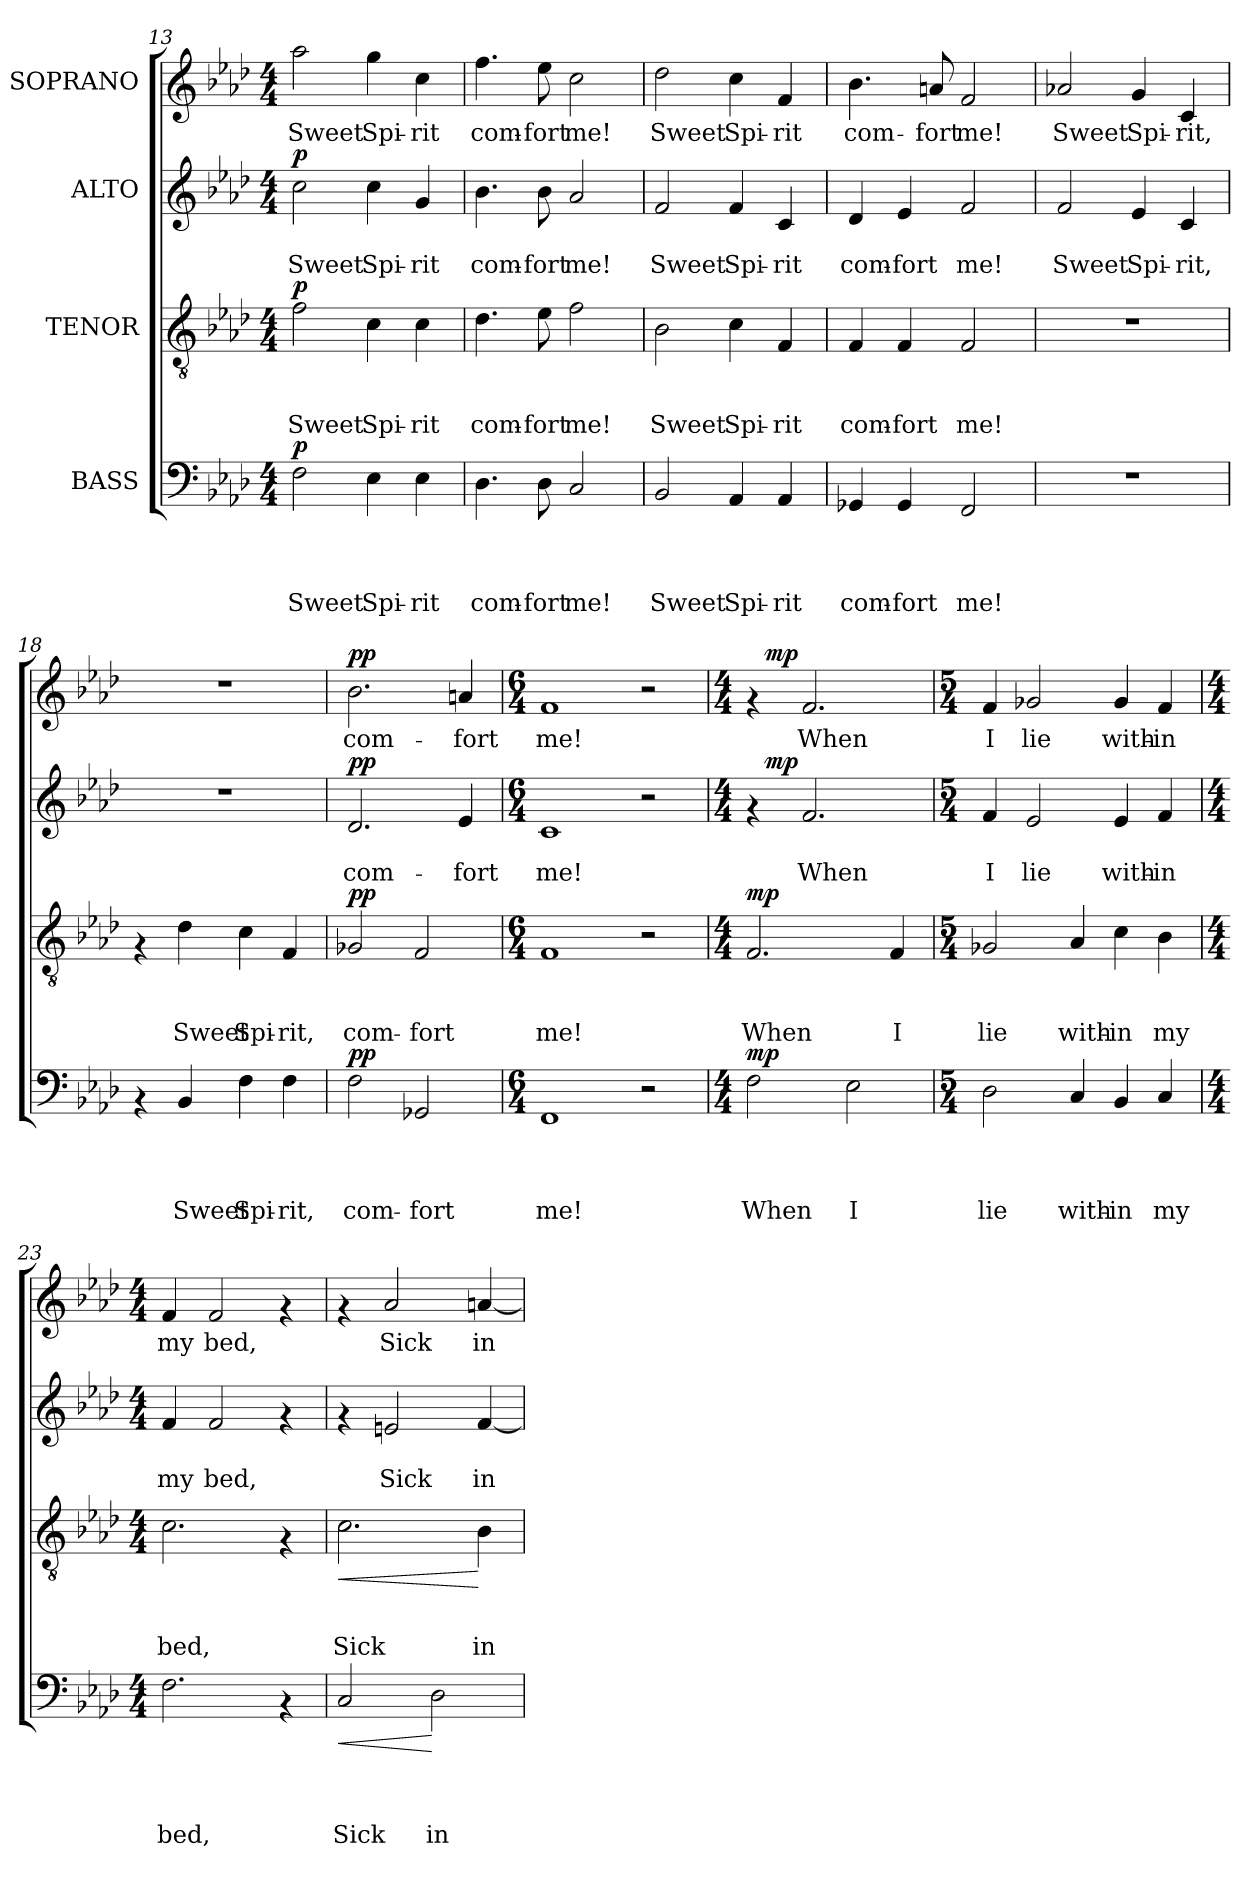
**kern	**text	**text	**text	**text	**dynam	**kern	**text	**text	**text	**dynam	**kern	**text	**text	**dynam	**kern	**text	**dynam
*part4	*part4	*part4	*part4	*part4	*part4	*part3	*part3	*part3	*part3	*part3	*part2	*part2	*part2	*part2	*part1	*part1	*part1
*staff4	*staff4	*staff4	*staff4	*staff4	*staff4	*staff3	*staff3	*staff3	*staff3	*staff3	*staff2	*staff2	*staff2	*staff2	*staff1	*staff1	*staff1
*I"BASS	*	*	*	*	*	*I"TENOR	*	*	*	*	*I"ALTO	*	*	*	*I"SOPRANO	*	*
*clefF4	*	*	*	*	*	*clefGv2	*	*	*	*	*clefG2	*	*	*	*clefG2	*	*
*k[b-e-a-d-]	*	*	*	*	*	*k[b-e-a-d-]	*	*	*	*	*k[b-e-a-d-]	*	*	*	*k[b-e-a-d-]	*	*
*A-:	*	*	*	*	*	*A-:	*	*	*	*	*A-:	*	*	*	*A-:	*	*
*M4/4	*	*	*	*	*	*M4/4	*	*	*	*	*M4/4	*	*	*	*M4/4	*	*
=13	=13	=13	=13	=13	=13	=13	=13	=13	=13	=13	=13	=13	=13	=13	=13	=13	=13
!	!	!	!	!LO:LY:b	!LO:DY:a	!	!	!	!LO:LY:b	!LO:DY:a	!	!	!LO:LY:b	!LO:DY:a	!	!LO:LY:b	!
2F\	.	.	.	Sweet	p	2f\	.	.	Sweet	p	2cc\	.	Sweet	p	2aa-\	Sweet	.
!	!	!	!	!LO:LY:b	!	!	!	!	!LO:LY:b	!	!	!	!LO:LY:b	!	!	!LO:LY:b	!
4E-\	.	.	.	Spi-	.	4c\	.	.	Spi-	.	4cc\	.	Spi-	.	4gg\	Spi-	.
!	!	!	!	!LO:LY:b	!	!	!	!	!LO:LY:b	!	!	!	!LO:LY:b	!	!	!LO:LY:b	!
4E-\	.	.	.	-rit	.	4c\	.	.	-rit	.	4g/	.	-rit	.	4cc\	-rit	.
!!LO:PB:g=z
=14	=14	=14	=14	=14	=14	=14	=14	=14	=14	=14	=14	=14	=14	=14	=14	=14	=14
!	!	!	!	!LO:LY:b	!	!	!	!	!LO:LY:b	!	!	!	!LO:LY:b	!	!	!LO:LY:b	!
4.D-\	.	.	.	com-	.	4.d-\	.	.	com-	.	4.b-\	.	com-	.	4.ff\	com-	.
!	!	!	!	!LO:LY:b	!	!	!	!	!LO:LY:b	!	!	!	!LO:LY:b	!	!	!LO:LY:b	!
8D-\	.	.	.	-fort	.	8e-\	.	.	-fort	.	8b-\	.	-fort	.	8ee-\	-fort	.
!	!	!	!	!LO:LY:b	!	!	!	!	!LO:LY:b	!	!	!	!LO:LY:b	!	!	!LO:LY:b	!
2C/	.	.	.	me!	.	2f\	.	.	me!	.	2a-/	.	me!	.	2cc\	me!	.
=15	=15	=15	=15	=15	=15	=15	=15	=15	=15	=15	=15	=15	=15	=15	=15	=15	=15
!	!	!	!	!LO:LY:b	!	!	!	!	!LO:LY:b	!	!	!	!LO:LY:b	!	!	!LO:LY:b	!
2BB-/	.	.	.	Sweet	.	2B-\	.	.	Sweet	.	2f/	.	Sweet	.	2dd-\	Sweet	.
!	!	!	!	!LO:LY:b	!	!	!	!	!LO:LY:b	!	!	!	!LO:LY:b	!	!	!LO:LY:b	!
4AA-/	.	.	.	Spi-	.	4c\	.	.	Spi-	.	4f/	.	Spi-	.	4cc\	Spi-	.
!	!	!	!	!LO:LY:b	!	!	!	!	!LO:LY:b	!	!	!	!LO:LY:b	!	!	!LO:LY:b	!
4AA-/	.	.	.	-rit	.	4F/	.	.	-rit	.	4c/	.	-rit	.	4f/	-rit	.
=16	=16	=16	=16	=16	=16	=16	=16	=16	=16	=16	=16	=16	=16	=16	=16	=16	=16
!	!	!	!	!LO:LY:b	!	!	!	!	!LO:LY:b	!	!	!	!LO:LY:b	!	!	!LO:LY:b	!
4GG-X/	.	.	.	com-	.	4F/	.	.	com-	.	4d-/	.	com-	.	4.b-\	com-	.
!	!	!	!	!LO:LY:b	!	!	!	!	!LO:LY:b	!	!	!	!LO:LY:b	!	!	!	!
4GG-/	.	.	.	-fort	.	4F/	.	.	-fort	.	4e-/	.	-fort	.	.	.	.
!	!	!	!	!	!	!	!	!	!	!	!	!	!	!	!	!LO:LY:b	!
.	.	.	.	.	.	.	.	.	.	.	.	.	.	.	8an/	-fort	.
!	!	!	!	!LO:LY:b	!	!	!	!	!LO:LY:b	!	!	!	!LO:LY:b	!	!	!LO:LY:b	!
2FF/	.	.	.	me!	.	2F/	.	.	me!	.	2f/	.	me!	.	2f/	me!	.
=17	=17	=17	=17	=17	=17	=17	=17	=17	=17	=17	=17	=17	=17	=17	=17	=17	=17
!	!	!	!	!	!	!	!	!	!	!	!	!	!LO:LY:b	!	!	!LO:LY:b	!
1r	.	.	.	.	.	1r	.	.	.	.	2f/	.	Sweet	.	2a-X/	Sweet	.
!	!	!	!	!	!	!	!	!	!	!	!	!	!LO:LY:b	!	!	!LO:LY:b	!
.	.	.	.	.	.	.	.	.	.	.	4e-/	.	Spi-	.	4g/	Spi-	.
!	!	!	!	!	!	!	!	!	!	!	!	!	!LO:LY:b	!	!	!LO:LY:b	!
.	.	.	.	.	.	.	.	.	.	.	4c/	.	-rit,	.	4c/	-rit,	.
=18	=18	=18	=18	=18	=18	=18	=18	=18	=18	=18	=18	=18	=18	=18	=18	=18	=18
4rAA	.	.	.	.	.	4rF	.	.	.	.	1r	.	.	.	1r	.	.
!	!	!	!	!LO:LY:b	!	!	!	!	!LO:LY:b	!	!	!	!	!	!	!	!
4BB-/	.	.	.	Sweet	.	4d-\	.	.	Sweet	.	.	.	.	.	.	.	.
!	!	!	!	!LO:LY:b	!	!	!	!	!LO:LY:b	!	!	!	!	!	!	!	!
4F\	.	.	.	Spi-	.	4c\	.	.	Spi-	.	.	.	.	.	.	.	.
!	!	!	!	!LO:LY:b	!	!	!	!	!LO:LY:b	!	!	!	!	!	!	!	!
4F\	.	.	.	-rit,	.	4F/	.	.	-rit,	.	.	.	.	.	.	.	.
=19	=19	=19	=19	=19	=19	=19	=19	=19	=19	=19	=19	=19	=19	=19	=19	=19	=19
!	!	!	!	!LO:LY:b	!LO:DY:a	!	!	!	!LO:LY:b	!LO:DY:a	!	!	!LO:LY:b	!LO:DY:a	!	!LO:LY:b	!LO:DY:a
2F\	.	.	.	com-	pp	2G-X/	.	.	com-	pp	2.d-/	.	com-	pp	2.b-\	com-	pp
!	!	!	!	!LO:LY:b	!	!	!	!	!LO:LY:b	!	!	!	!	!	!	!	!
2GG-X/	.	.	.	-fort	.	2F/	.	.	-fort	.	.	.	.	.	.	.	.
!	!	!	!	!	!	!	!	!	!	!	!	!	!LO:LY:b	!	!	!LO:LY:b	!
.	.	.	.	.	.	.	.	.	.	.	4e-/	.	-fort	.	4an/	-fort	.
=20	=20	=20	=20	=20	=20	=20	=20	=20	=20	=20	=20	=20	=20	=20	=20	=20	=20
*M6/4	*	*	*	*	*	*M6/4	*	*	*	*	*M6/4	*	*	*	*M6/4	*	*
!	!	!	!	!LO:LY:b	!	!	!	!	!LO:LY:b	!	!	!	!LO:LY:b	!	!	!LO:LY:b	!
1FF	.	.	.	me!	.	1F	.	.	me!	.	1c	.	me!	.	1f	me!	.
2r	.	.	.	.	.	2r	.	.	.	.	2r	.	.	.	2r	.	.
!!LO:LB:g=z
=21	=21	=21	=21	=21	=21	=21	=21	=21	=21	=21	=21	=21	=21	=21	=21	=21	=21
*M4/4	*	*	*	*	*	*M4/4	*	*	*	*	*M4/4	*	*	*	*M4/4	*	*
!	!	!	!	!LO:LY:b	!LO:DY:a	!	!	!	!LO:LY:b	!LO:DY:a	!	!	!	!	!	!	!
*	*	*	*	*	*	*	*	*	*	*	*^	*	*	*	*^	*	*
2F\	.	.	.	When	mp	2.F/	.	.	When	mp	4rf	16ryy	.	.	.	4rf	16ryy	.	.
!	!	!	!	!	!	!	!	!	!	!	!	!	!	!	!LO:DY:a	!	!	!	!LO:DY:a
.	.	.	.	.	.	.	.	.	.	.	.	2...ryy	.	.	mp	.	2...ryy	.	mp
!	!	!	!	!	!	!	!	!	!	!	!	!	!	!LO:LY:b	!	!	!	!LO:LY:b	!
.	.	.	.	.	.	.	.	.	.	.	2.f/	.	.	When	.	2.f/	.	When	.
!	!	!	!	!LO:LY:b	!	!	!	!	!	!	!	!	!	!	!	!	!	!	!
2E-\	.	.	.	I	.	.	.	.	.	.	.	.	.	.	.	.	.	.	.
!	!	!	!	!	!	!	!	!	!LO:LY:b	!	!	!	!	!	!	!	!	!	!
.	.	.	.	.	.	4F/	.	.	I	.	.	.	.	.	.	.	.	.	.
*	*	*	*	*	*	*	*	*	*	*	*v	*v	*	*	*	*	*	*	*
*	*	*	*	*	*	*	*	*	*	*	*	*	*	*	*v	*v	*	*
=22	=22	=22	=22	=22	=22	=22	=22	=22	=22	=22	=22	=22	=22	=22	=22	=22	=22
*M5/4	*	*	*	*	*	*M5/4	*	*	*	*	*M5/4	*	*	*	*M5/4	*	*
*	*	*	*	*	*	*	*	*	*	*	*^	*	*	*	*^	*	*
!	!	!	!	!LO:LY:b	!	!	!	!	!LO:LY:b	!	!	!	!	!LO:LY:b	!	!	!	!LO:LY:b	!
*	*	*	*	*	*	*	*	*	*	*	*v	*v	*	*	*	*	*	*	*
*	*	*	*	*	*	*	*	*	*	*	*	*	*	*	*v	*v	*	*
2D-\	.	.	.	lie	.	2G-X/	.	.	lie	.	4f/	.	I	.	4f/	I	.
!	!	!	!	!	!	!	!	!	!	!	!	!	!LO:LY:b	!	!	!LO:LY:b	!
.	.	.	.	.	.	.	.	.	.	.	2e-/	.	lie	.	2g-X/	lie	.
!	!	!	!	!LO:LY:b	!	!	!	!	!LO:LY:b	!	!	!	!	!	!	!	!
4C/	.	.	.	with-	.	4A-/	.	.	with-	.	.	.	.	.	.	.	.
!	!	!	!	!LO:LY:b	!	!	!	!	!LO:LY:b	!	!	!	!LO:LY:b	!	!	!LO:LY:b	!
4BB-/	.	.	.	-in	.	4c\	.	.	-in	.	4e-/	.	with-	.	4g-/	with-	.
!	!	!	!	!LO:LY:b	!	!	!	!	!LO:LY:b	!	!	!	!LO:LY:b	!	!	!LO:LY:b	!
4C/	.	.	.	my	.	4B-\	.	.	my	.	4f/	.	-in	.	4f/	-in	.
=23	=23	=23	=23	=23	=23	=23	=23	=23	=23	=23	=23	=23	=23	=23	=23	=23	=23
*M4/4	*	*	*	*	*	*M4/4	*	*	*	*	*M4/4	*	*	*	*M4/4	*	*
!	!	!	!	!LO:LY:b	!	!	!	!	!LO:LY:b	!	!	!	!LO:LY:b	!	!	!LO:LY:b	!
2.F\	.	.	.	bed,	.	2.c\	.	.	bed,	.	4f/	.	my	.	4f/	my	.
!	!	!	!	!	!	!	!	!	!	!	!	!	!LO:LY:b	!	!	!LO:LY:b	!
.	.	.	.	.	.	.	.	.	.	.	2f/	.	bed,	.	2f/	bed,	.
4rAA	.	.	.	.	.	4rF	.	.	.	.	4rf	.	.	.	4rf	.	.
=24	=24	=24	=24	=24	=24	=24	=24	=24	=24	=24	=24	=24	=24	=24	=24	=24	=24
!	!	!	!	!LO:LY:b	!LO:HP:b	!	!	!	!LO:LY:b	!LO:HP:b	!	!	!	!	!	!	!
2C/	.	.	.	Sick	<	2.c\	.	.	Sick	<	4rf	.	.	.	4rf	.	.
!	!	!	!	!	!	!	!	!	!	!	!	!	!LO:LY:b	!	!	!LO:LY:b	!
.	.	.	.	.	.	.	.	.	.	.	2en/	.	Sick	.	2a-/	Sick	.
!	!	!	!	!LO:LY:b	!	!	!	!	!	!	!	!	!	!	!	!	!
2D-\	.	.	.	in	[	.	.	.	.	.	.	.	.	.	.	.	.
!	!	!	!	!	!	!	!	!	!LO:LY:b	!	!	!	!LO:LY:b	!	!	!LO:LY:b	!
.	.	.	.	.	.	4B-\	.	.	in	[	[<4f/	.	in	.	[<4an/	in	.
=	=	=	=	=	=	=	=	=	=	=	=	=	=	=	=	=	=
*-	*-	*-	*-	*-	*-	*-	*-	*-	*-	*-	*-	*-	*-	*-	*-	*-	*-
